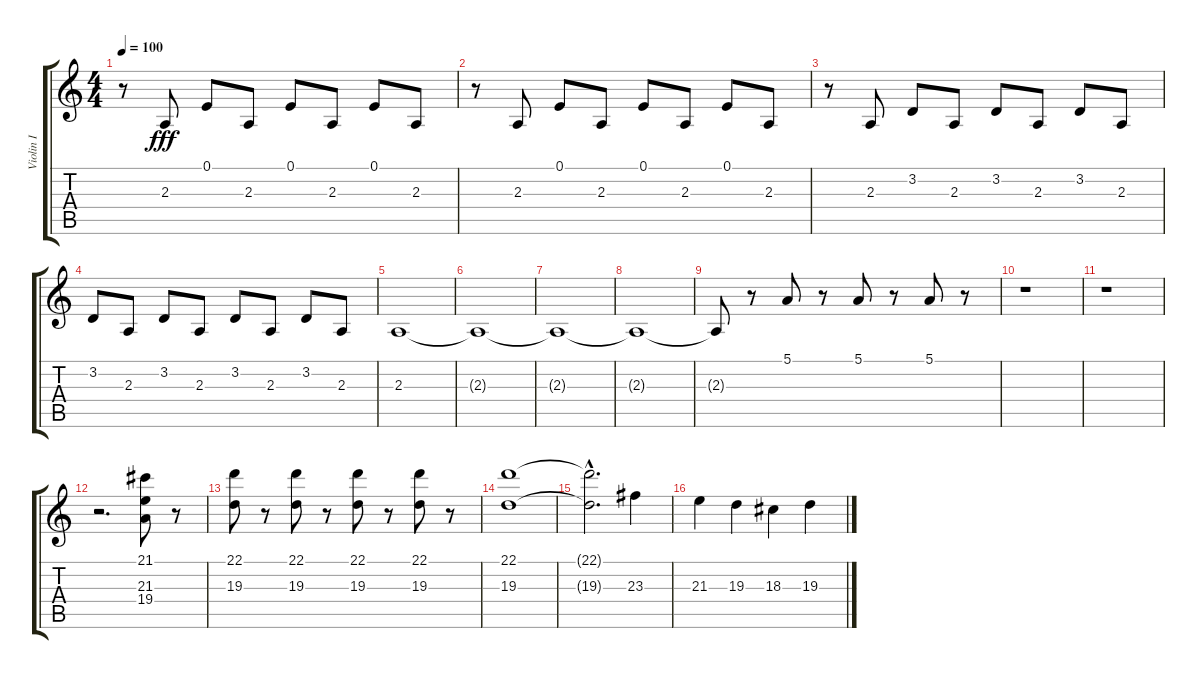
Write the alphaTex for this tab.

\track ("Violin I" "Violin I") {instrument stringensemble1}
\staff {score tabs}
\tuning (E4 B3 G3 D3 A2 E2) {hide}
\ts (4 4)
\tempo 100
\clef g2
\ks c
r.8{dy fff} 2.3.8 0.1.8 2.3.8 0.1.8 2.3.8 0.1.8 2.3.8 |
r.8 2.3.8 0.1.8 2.3.8 0.1.8 2.3.8 0.1.8 2.3.8 |
r.8 2.3.8 3.2.8 2.3.8 3.2.8 2.3.8 3.2.8 2.3.8 |
3.2.8 2.3.8 3.2.8 2.3.8 3.2.8 2.3.8 3.2.8 2.3.8 |
2.3.1 |
2.3{t}.1 |
2.3{t}.1 |
2.3{t}.1 |
2.3{t}.8 r.8 5.1.8 r.8 5.1.8 r.8 5.1.8 r.8 |
r.1 |
r.1 |
r.2{d} (21.1 21.3 19.4).8 r.8 |
(22.1 19.3).8 r.8 (22.1 19.3).8 r.8 (22.1 19.3).8 r.8 (22.1 19.3).8 r.8 |
(22.1 19.3).1 |
(22.1{hac t} 19.3{hac t}).2{d} 23.3.4 |
21.3.4 19.3.4 18.3.4 19.3.4
